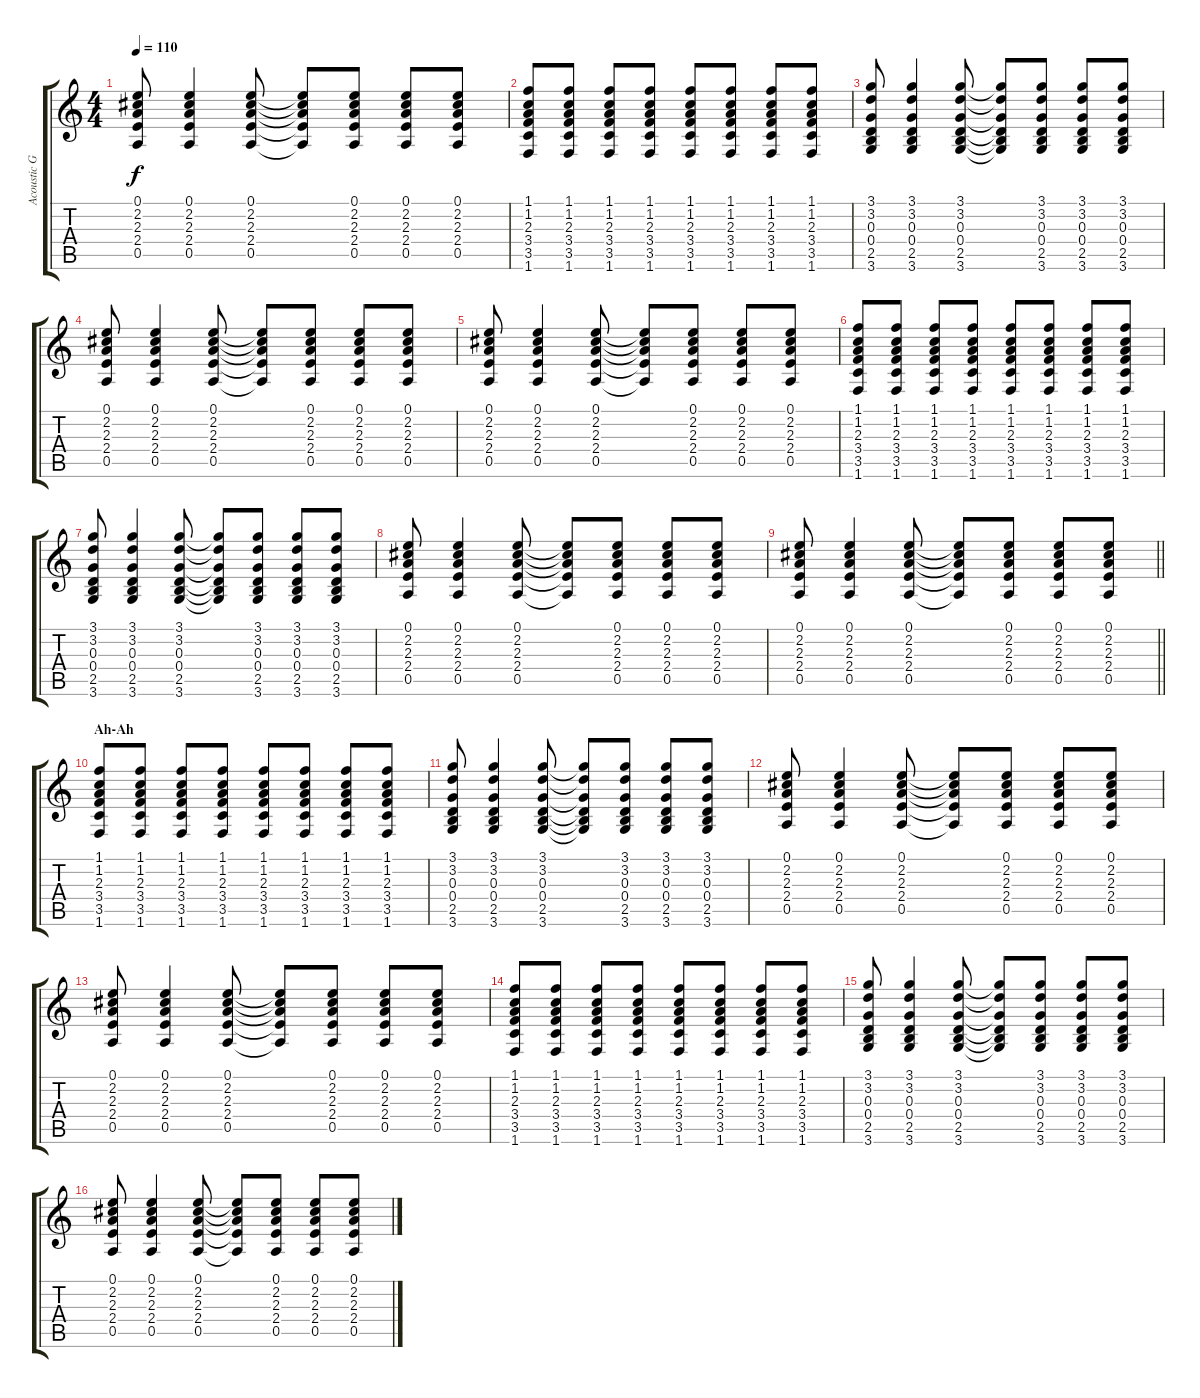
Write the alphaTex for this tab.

\track ("Acoustic Guitar" "Acoustic G") {instrument acousticguitarsteel}
\staff {score tabs}
\tuning (E4 B3 G3 D3 A2 E2) {hide}
\ts (4 4)
\tempo 110
\clef g2
\ks c
(0.1 2.2 2.3 2.4 0.5).8{dy f} (0.1 2.2 2.3 2.4 0.5).4 (0.1 2.2 2.3 2.4 0.5).8 (0.1{t} 2.2{t} 2.3{t} 2.4{t} 0.5{t}).8 (0.1 2.2 2.3 2.4 0.5).8 (0.1 2.2 2.3 2.4 0.5).8 (0.1 2.2 2.3 2.4 0.5).8 |
(1.1 1.2 2.3 3.4 3.5 1.6).8 (1.1 1.2 2.3 3.4 3.5 1.6).8 (1.1 1.2 2.3 3.4 3.5 1.6).8 (1.1 1.2 2.3 3.4 3.5 1.6).8 (1.1 1.2 2.3 3.4 3.5 1.6).8 (1.1 1.2 2.3 3.4 3.5 1.6).8 (1.1 1.2 2.3 3.4 3.5 1.6).8 (1.1 1.2 2.3 3.4 3.5 1.6).8 |
(3.1 3.2 0.3 0.4 2.5 3.6).8 (3.1 3.2 0.3 0.4 2.5 3.6).4 (3.1 3.2 0.3 0.4 2.5 3.6).8 (3.1{t} 3.2{t} 0.3{t} 0.4{t} 2.5{t} 3.6{t}).8 (3.1 3.2 0.3 0.4 2.5 3.6).8 (3.1 3.2 0.3 0.4 2.5 3.6).8 (3.1 3.2 0.3 0.4 2.5 3.6).8 |
(0.1 2.2 2.3 2.4 0.5).8 (0.1 2.2 2.3 2.4 0.5).4 (0.1 2.2 2.3 2.4 0.5).8 (0.1{t} 2.2{t} 2.3{t} 2.4{t} 0.5{t}).8 (0.1 2.2 2.3 2.4 0.5).8 (0.1 2.2 2.3 2.4 0.5).8 (0.1 2.2 2.3 2.4 0.5).8 |
(0.1 2.2 2.3 2.4 0.5).8 (0.1 2.2 2.3 2.4 0.5).4 (0.1 2.2 2.3 2.4 0.5).8 (0.1{t} 2.2{t} 2.3{t} 2.4{t} 0.5{t}).8 (0.1 2.2 2.3 2.4 0.5).8 (0.1 2.2 2.3 2.4 0.5).8 (0.1 2.2 2.3 2.4 0.5).8 |
(1.1 1.2 2.3 3.4 3.5 1.6).8 (1.1 1.2 2.3 3.4 3.5 1.6).8 (1.1 1.2 2.3 3.4 3.5 1.6).8 (1.1 1.2 2.3 3.4 3.5 1.6).8 (1.1 1.2 2.3 3.4 3.5 1.6).8 (1.1 1.2 2.3 3.4 3.5 1.6).8 (1.1 1.2 2.3 3.4 3.5 1.6).8 (1.1 1.2 2.3 3.4 3.5 1.6).8 |
(3.1 3.2 0.3 0.4 2.5 3.6).8 (3.1 3.2 0.3 0.4 2.5 3.6).4 (3.1 3.2 0.3 0.4 2.5 3.6).8 (3.1{t} 3.2{t} 0.3{t} 0.4{t} 2.5{t} 3.6{t}).8 (3.1 3.2 0.3 0.4 2.5 3.6).8 (3.1 3.2 0.3 0.4 2.5 3.6).8 (3.1 3.2 0.3 0.4 2.5 3.6).8 |
(0.1 2.2 2.3 2.4 0.5).8 (0.1 2.2 2.3 2.4 0.5).4 (0.1 2.2 2.3 2.4 0.5).8 (0.1{t} 2.2{t} 2.3{t} 2.4{t} 0.5{t}).8 (0.1 2.2 2.3 2.4 0.5).8 (0.1 2.2 2.3 2.4 0.5).8 (0.1 2.2 2.3 2.4 0.5).8 |
\barLineRight lightlight
(0.1 2.2 2.3 2.4 0.5).8 (0.1 2.2 2.3 2.4 0.5).4 (0.1 2.2 2.3 2.4 0.5).8 (0.1{t} 2.2{t} 2.3{t} 2.4{t} 0.5{t}).8 (0.1 2.2 2.3 2.4 0.5).8 (0.1 2.2 2.3 2.4 0.5).8 (0.1 2.2 2.3 2.4 0.5).8 |
\section ("" "Ah-Ah")
(1.1 1.2 2.3 3.4 3.5 1.6).8 (1.1 1.2 2.3 3.4 3.5 1.6).8 (1.1 1.2 2.3 3.4 3.5 1.6).8 (1.1 1.2 2.3 3.4 3.5 1.6).8 (1.1 1.2 2.3 3.4 3.5 1.6).8 (1.1 1.2 2.3 3.4 3.5 1.6).8 (1.1 1.2 2.3 3.4 3.5 1.6).8 (1.1 1.2 2.3 3.4 3.5 1.6).8 |
(3.1 3.2 0.3 0.4 2.5 3.6).8 (3.1 3.2 0.3 0.4 2.5 3.6).4 (3.1 3.2 0.3 0.4 2.5 3.6).8 (3.1{t} 3.2{t} 0.3{t} 0.4{t} 2.5{t} 3.6{t}).8 (3.1 3.2 0.3 0.4 2.5 3.6).8 (3.1 3.2 0.3 0.4 2.5 3.6).8 (3.1 3.2 0.3 0.4 2.5 3.6).8 |
(0.1 2.2 2.3 2.4 0.5).8 (0.1 2.2 2.3 2.4 0.5).4 (0.1 2.2 2.3 2.4 0.5).8 (0.1{t} 2.2{t} 2.3{t} 2.4{t} 0.5{t}).8 (0.1 2.2 2.3 2.4 0.5).8 (0.1 2.2 2.3 2.4 0.5).8 (0.1 2.2 2.3 2.4 0.5).8 |
(0.1 2.2 2.3 2.4 0.5).8 (0.1 2.2 2.3 2.4 0.5).4 (0.1 2.2 2.3 2.4 0.5).8 (0.1{t} 2.2{t} 2.3{t} 2.4{t} 0.5{t}).8 (0.1 2.2 2.3 2.4 0.5).8 (0.1 2.2 2.3 2.4 0.5).8 (0.1 2.2 2.3 2.4 0.5).8 |
(1.1 1.2 2.3 3.4 3.5 1.6).8 (1.1 1.2 2.3 3.4 3.5 1.6).8 (1.1 1.2 2.3 3.4 3.5 1.6).8 (1.1 1.2 2.3 3.4 3.5 1.6).8 (1.1 1.2 2.3 3.4 3.5 1.6).8 (1.1 1.2 2.3 3.4 3.5 1.6).8 (1.1 1.2 2.3 3.4 3.5 1.6).8 (1.1 1.2 2.3 3.4 3.5 1.6).8 |
(3.1 3.2 0.3 0.4 2.5 3.6).8 (3.1 3.2 0.3 0.4 2.5 3.6).4 (3.1 3.2 0.3 0.4 2.5 3.6).8 (3.1{t} 3.2{t} 0.3{t} 0.4{t} 2.5{t} 3.6{t}).8 (3.1 3.2 0.3 0.4 2.5 3.6).8 (3.1 3.2 0.3 0.4 2.5 3.6).8 (3.1 3.2 0.3 0.4 2.5 3.6).8 |
(0.1 2.2 2.3 2.4 0.5).8 (0.1 2.2 2.3 2.4 0.5).4 (0.1 2.2 2.3 2.4 0.5).8 (0.1{t} 2.2{t} 2.3{t} 2.4{t} 0.5{t}).8 (0.1 2.2 2.3 2.4 0.5).8 (0.1 2.2 2.3 2.4 0.5).8 (0.1 2.2 2.3 2.4 0.5).8
